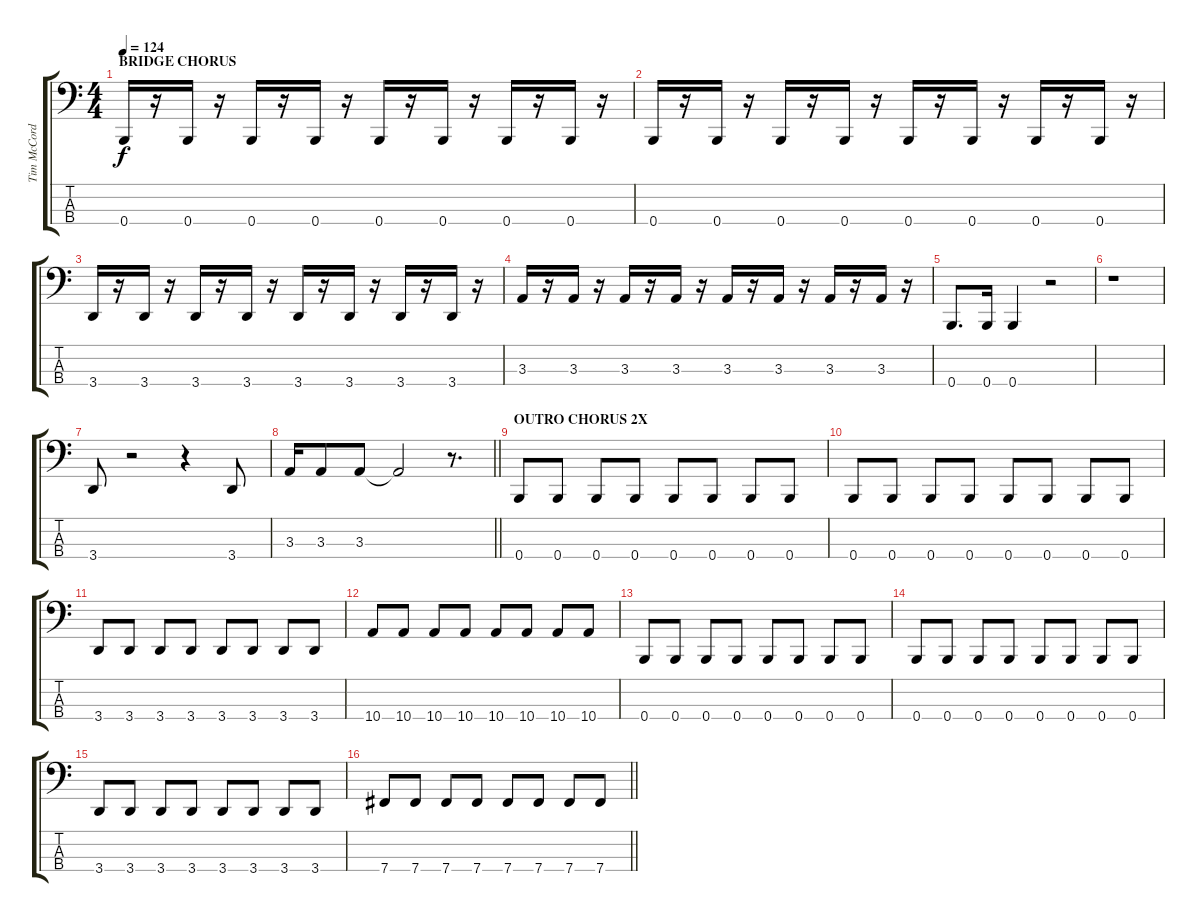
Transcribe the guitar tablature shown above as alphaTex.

\track ("Tim McCord - bass guitar" "Tim McCord") {instrument electricbassfinger}
\staff {score tabs}
\tuning (E2 B1 Gb1 B0) {hide}
\ts (4 4)
\section ("" "BRIDGE CHORUS")
\tempo 124
\clef f4
\ks c
0.4.16{dy f} r.16 0.4.16 r.16 0.4.16 r.16 0.4.16 r.16 0.4.16 r.16 0.4.16 r.16 0.4.16 r.16 0.4.16 r.16 |
0.4.16 r.16 0.4.16 r.16 0.4.16 r.16 0.4.16 r.16 0.4.16 r.16 0.4.16 r.16 0.4.16 r.16 0.4.16 r.16 |
3.4.16 r.16 3.4.16 r.16 3.4.16 r.16 3.4.16 r.16 3.4.16 r.16 3.4.16 r.16 3.4.16 r.16 3.4.16 r.16 |
3.3.16 r.16 3.3.16 r.16 3.3.16 r.16 3.3.16 r.16 3.3.16 r.16 3.3.16 r.16 3.3.16 r.16 3.3.16 r.16 |
0.4.8{d} 0.4.16 0.4.4 r.2 |
r.1 |
3.4.8 r.2 r.4 3.4.8 |
\barLineRight lightlight
3.3.16 3.3.8 3.3.8 3.3{t}.2 r.8{d} |
\section ("" "OUTRO CHORUS 2X")
0.4.8 0.4.8 0.4.8 0.4.8 0.4.8 0.4.8 0.4.8 0.4.8 |
0.4.8 0.4.8 0.4.8 0.4.8 0.4.8 0.4.8 0.4.8 0.4.8 |
3.4.8 3.4.8 3.4.8 3.4.8 3.4.8 3.4.8 3.4.8 3.4.8 |
10.4.8 10.4.8 10.4.8 10.4.8 10.4.8 10.4.8 10.4.8 10.4.8 |
0.4.8 0.4.8 0.4.8 0.4.8 0.4.8 0.4.8 0.4.8 0.4.8 |
0.4.8 0.4.8 0.4.8 0.4.8 0.4.8 0.4.8 0.4.8 0.4.8 |
3.4.8 3.4.8 3.4.8 3.4.8 3.4.8 3.4.8 3.4.8 3.4.8 |
\barLineRight lightlight
7.4.8 7.4.8 7.4.8 7.4.8 7.4.8 7.4.8 7.4.8 7.4.8
